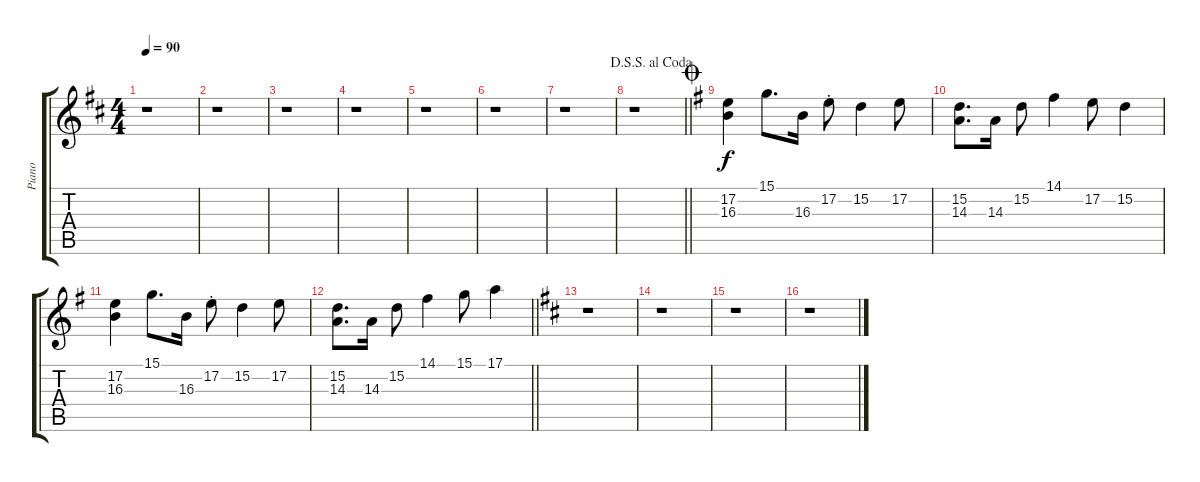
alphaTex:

\track ("Piano" "Piano") {instrument acousticgrandpiano}
\staff {score tabs}
\tuning (E4 B3 G3 D3 A2 E2) {hide}
\ts (4 4)
\tempo 90
\clef g2
\ks d
r.1{dy f} |
r.1 |
r.1 |
r.1 |
r.1 |
r.1 |
r.1 |
\jump dalsegnosegnoalcoda
\barLineRight lightlight
r.1 |
\jump coda
\ks g
(17.2 16.3).4 15.1.8{d} 16.3.16 17.2{st}.8 15.2.4 17.2.8 |
(15.2 14.3).8{d} 14.3.16 15.2.8 14.1.4 17.2.8 15.2.4 |
(17.2 16.3).4 15.1.8{d} 16.3.16 17.2{st}.8 15.2.4 17.2.8 |
\barLineRight lightlight
(15.2 14.3).8{d} 14.3.16 15.2.8 14.1.4 15.1.8 17.1.4 |
\ks d
r.1 |
r.1 |
r.1 |
r.1
